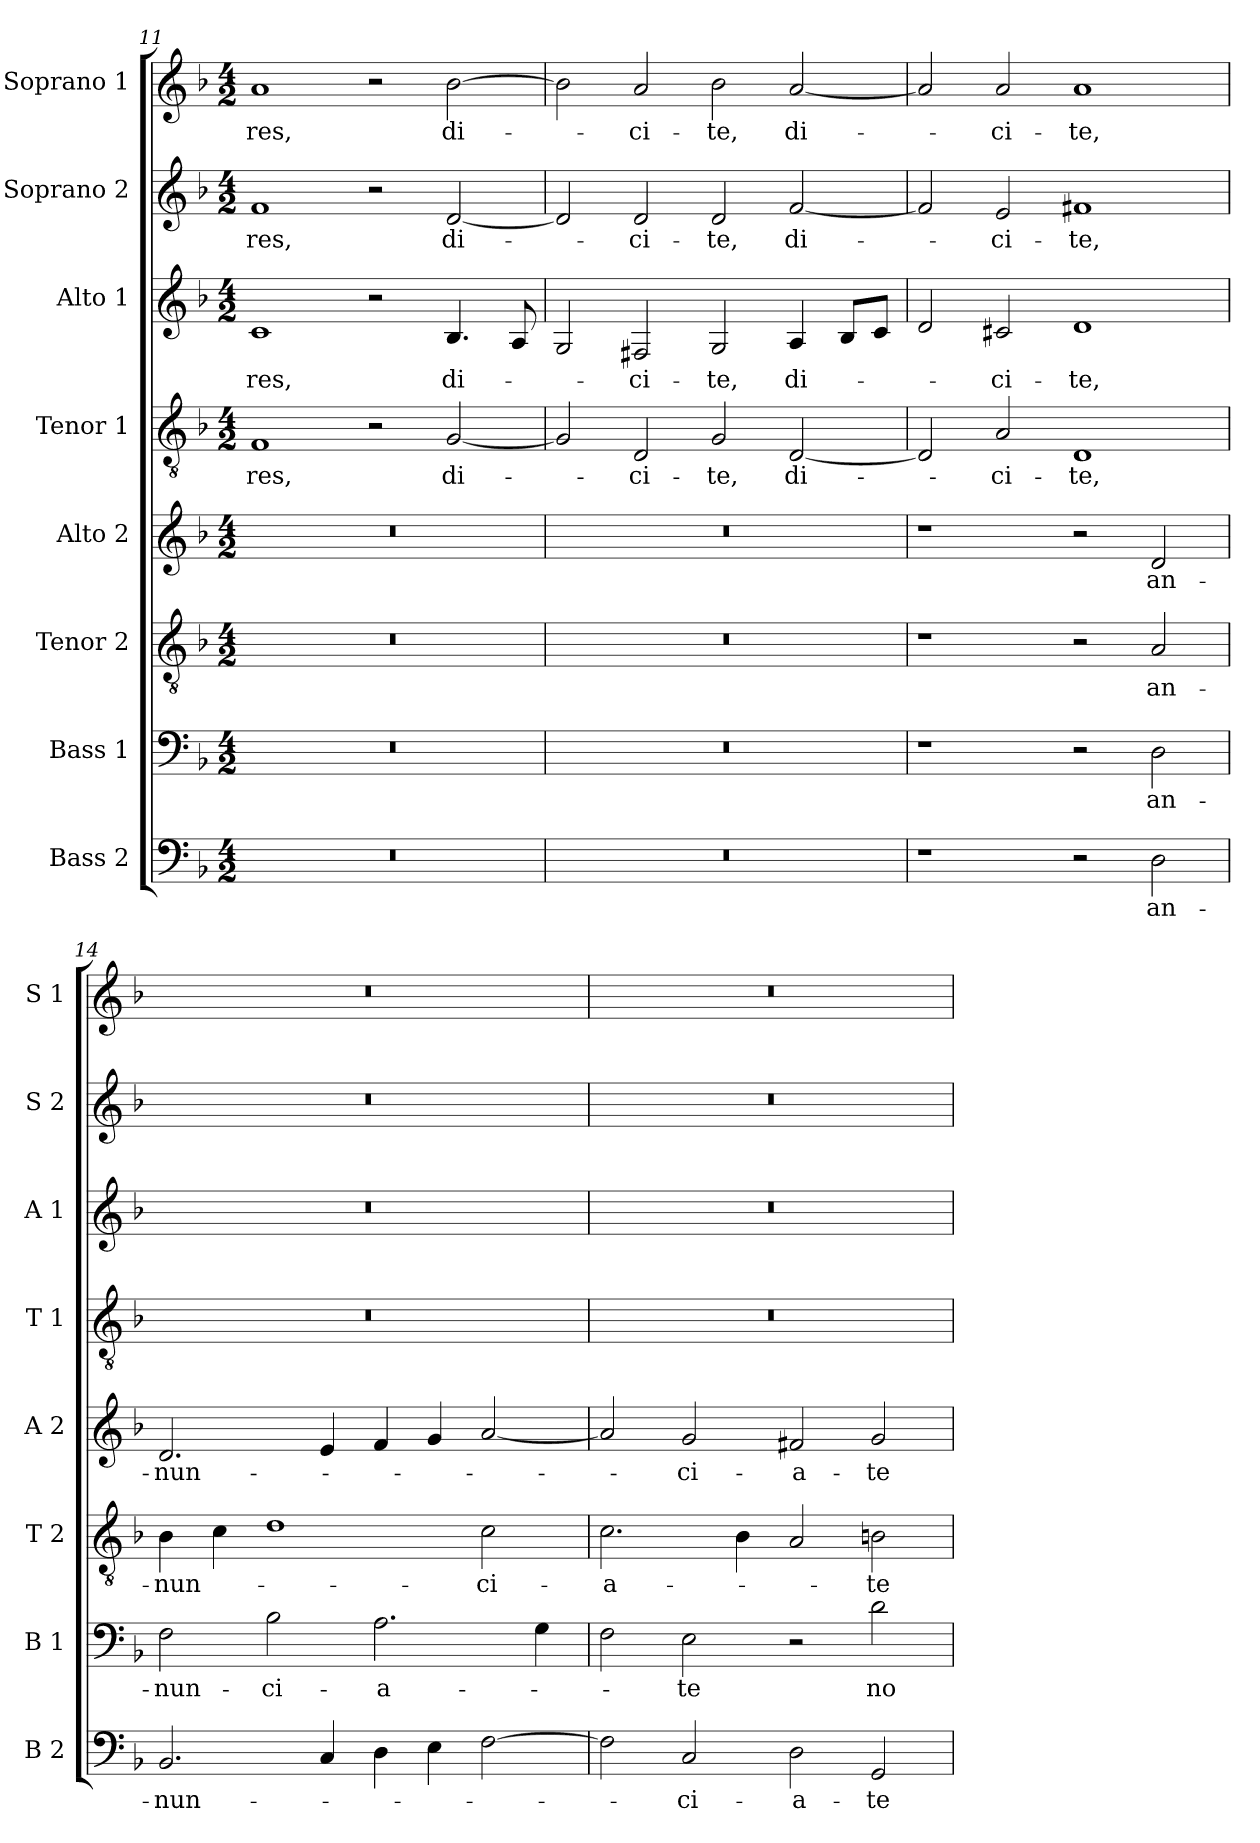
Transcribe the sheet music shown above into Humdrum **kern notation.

**kern	**text	**kern	**text	**kern	**text	**kern	**text	**kern	**text	**kern	**text	**kern	**text	**kern	**text
*part8	*part8	*part7	*part7	*part6	*part6	*part5	*part5	*part4	*part4	*part3	*part3	*part2	*part2	*part1	*part1
*staff8	*staff8	*staff7	*staff7	*staff6	*staff6	*staff5	*staff5	*staff4	*staff4	*staff3	*staff3	*staff2	*staff2	*staff1	*staff1
*I"Bass 2	*	*I"Bass 1	*	*I"Tenor 2	*	*I"Alto 2	*	*I"Tenor 1	*	*I"Alto 1	*	*I"Soprano 2	*	*I"Soprano 1	*
*I'B 2	*	*I'B 1	*	*I'T 2	*	*I'A 2	*	*I'T 1	*	*I'A 1	*	*I'S 2	*	*I'S 1	*
*clefF4	*	*clefF4	*	*clefGv2	*	*clefG2	*	*clefGv2	*	*clefG2	*	*clefG2	*	*clefG2	*
*k[b-]	*	*k[b-]	*	*k[b-]	*	*k[b-]	*	*k[b-]	*	*k[b-]	*	*k[b-]	*	*k[b-]	*
*F:	*	*F:	*	*F:	*	*F:	*	*F:	*	*F:	*	*F:	*	*F:	*
*M4/2	*	*M4/2	*	*M4/2	*	*M4/2	*	*M4/2	*	*M4/2	*	*M4/2	*	*M4/2	*
=11	=11	=11	=11	=11	=11	=11	=11	=11	=11	=11	=11	=11	=11	=11	=11
!	!	!	!	!	!	!	!	!	!LO:LY:b	!	!LO:LY:b	!	!LO:LY:b	!	!LO:LY:b
0r	.	0r	.	0r	.	0r	.	1F	-res,	1c	-res,	1f	-res,	1a	-res,
.	.	.	.	.	.	.	.	2r	.	2r	.	2r	.	2r	.
!	!	!	!	!	!	!	!	!	!LO:LY:b	!	!LO:LY:b	!	!LO:LY:b	!	!LO:LY:b
.	.	.	.	.	.	.	.	[2G/	di-	4.B-/	di-	[2d/	di-	[2b-\	di-
.	.	.	.	.	.	.	.	.	.	8A/	.	.	.	.	.
=12	=12	=12	=12	=12	=12	=12	=12	=12	=12	=12	=12	=12	=12	=12	=12
0r	.	0r	.	0r	.	0r	.	2G/]	.	2G/	.	2d/]	.	2b-\]	.
!	!	!	!	!	!	!	!	!	!LO:LY:b	!	!LO:LY:b	!	!LO:LY:b	!	!LO:LY:b
.	.	.	.	.	.	.	.	2D/	-ci-	2F#X/	-ci-	2d/	-ci-	2a/	-ci-
!	!	!	!	!	!	!	!	!	!LO:LY:b	!	!LO:LY:b	!	!LO:LY:b	!	!LO:LY:b
.	.	.	.	.	.	.	.	2G/	-te,	2G/	-te,	2d/	-te,	2b-\	-te,
!	!	!	!	!	!	!	!	!	!LO:LY:b	!	!LO:LY:b	!	!LO:LY:b	!	!LO:LY:b
.	.	.	.	.	.	.	.	[2D/	di-	4A/	di-	[2f/	di-	[2a/	di-
.	.	.	.	.	.	.	.	.	.	8B-/L	.	.	.	.	.
.	.	.	.	.	.	.	.	.	.	8c/J	.	.	.	.	.
!!LO:LB:g=z
=13	=13	=13	=13	=13	=13	=13	=13	=13	=13	=13	=13	=13	=13	=13	=13
1r	.	1r	.	1r	.	1r	.	2D/]	.	2d/	.	2f/]	.	2a/]	.
!	!	!	!	!	!	!	!	!	!LO:LY:b	!	!LO:LY:b	!	!LO:LY:b	!	!LO:LY:b
.	.	.	.	.	.	.	.	2A/	-ci-	2c#X/	-ci-	2e/	-ci-	2a/	-ci-
!	!	!	!	!	!	!	!	!	!LO:LY:b	!	!LO:LY:b	!	!LO:LY:b	!	!LO:LY:b
2r	.	2r	.	2r	.	2r	.	1D	-te,	1d	-te,	1f#X	-te,	1a	-te,
!	!LO:LY:b	!	!LO:LY:b	!	!LO:LY:b	!	!LO:LY:b	!	!	!	!	!	!	!	!
2D\	an-	2D\	an-	2A/	an-	2d/	an-	.	.	.	.	.	.	.	.
=14	=14	=14	=14	=14	=14	=14	=14	=14	=14	=14	=14	=14	=14	=14	=14
!	!LO:LY:b	!	!LO:LY:b	!	!LO:LY:b	!	!LO:LY:b	!	!	!	!	!	!	!	!
2.BB-/	-nun-	2F\	-nun-	4B-\	-nun-	2.d/	-nun-	0r	.	0r	.	0r	.	0r	.
.	.	.	.	4c\	.	.	.	.	.	.	.	.	.	.	.
!	!	!	!LO:LY:b	!	!	!	!	!	!	!	!	!	!	!	!
.	.	2B-\	-ci-	1d	.	.	.	.	.	.	.	.	.	.	.
4C/	.	.	.	.	.	4e/	.	.	.	.	.	.	.	.	.
!	!	!	!LO:LY:b	!	!	!	!	!	!	!	!	!	!	!	!
4D\	.	2.A\	-a-	.	.	4f/	.	.	.	.	.	.	.	.	.
4E\	.	.	.	.	.	4g/	.	.	.	.	.	.	.	.	.
!	!	!	!	!	!LO:LY:b	!	!	!	!	!	!	!	!	!	!
[2F\	.	.	.	2c\	-ci-	[2a/	.	.	.	.	.	.	.	.	.
.	.	4G\	.	.	.	.	.	.	.	.	.	.	.	.	.
=15	=15	=15	=15	=15	=15	=15	=15	=15	=15	=15	=15	=15	=15	=15	=15
!	!	!	!	!	!LO:LY:b	!	!	!	!	!	!	!	!	!	!
2F\]	.	2F\	.	2.c\	-a-	2a/]	.	0r	.	0r	.	0r	.	0r	.
!	!LO:LY:b	!	!LO:LY:b	!	!	!	!LO:LY:b	!	!	!	!	!	!	!	!
2C/	-ci-	2E\	-te	.	.	2g/	-ci-	.	.	.	.	.	.	.	.
.	.	.	.	4B-\	.	.	.	.	.	.	.	.	.	.	.
!	!LO:LY:b	!	!	!	!	!	!LO:LY:b	!	!	!	!	!	!	!	!
2D\	-a-	2r	.	2A/	.	2f#X/	-a-	.	.	.	.	.	.	.	.
!	!LO:LY:b	!	!LO:LY:b	!	!LO:LY:b	!	!LO:LY:b	!	!	!	!	!	!	!	!
2GG/	-te	2d\	no-	2Bn\	-te	2g/	-te	.	.	.	.	.	.	.	.
=	=	=	=	=	=	=	=	=	=	=	=	=	=	=	=
*-	*-	*-	*-	*-	*-	*-	*-	*-	*-	*-	*-	*-	*-	*-	*-
